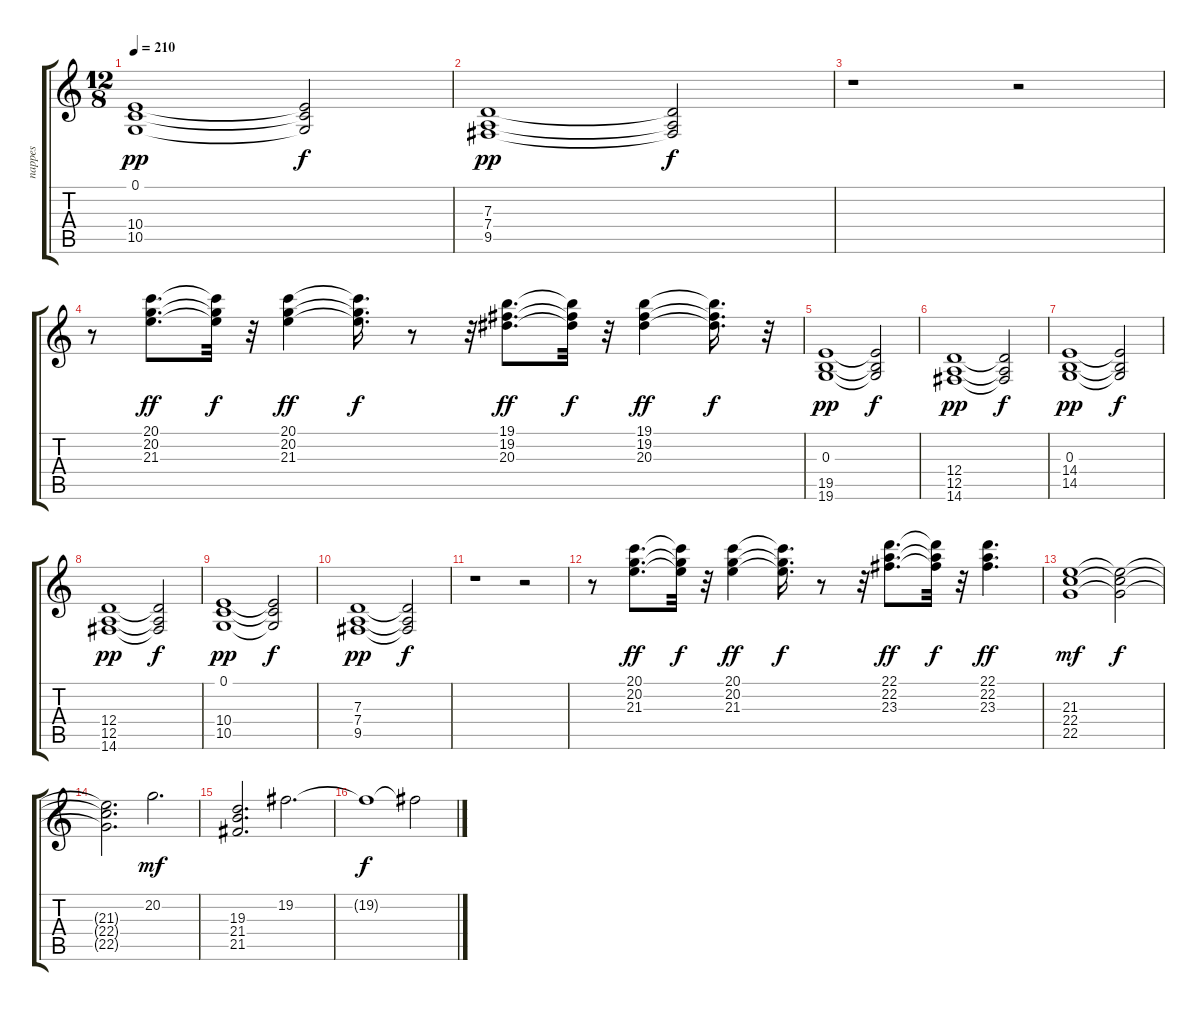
\track ("nappes" "nappes") {instrument synthstrings1}
\staff {score tabs}
\tuning (E4 B3 G3 D3 A2 E2) {hide}
\ts (12 8)
\tempo 210
\clef g2
\ks c
(0.1 10.4 10.5).1{dy pp} (0.1{t} 10.4{t} 10.5{t}).2{dy f} |
(7.3 7.4 9.5).1{dy pp} (7.3{t} 7.4{t} 9.5{t}).2{dy f} |
r.1 r.2 |
r.8 (20.1 20.2 21.3).8{d dy ff} (20.1{t} 20.2{t} 21.3{t}).32{dy f} r.32 (20.1 20.2 21.3).4{dy ff} (20.1{t} 20.2{t} 21.3{t}).16{d dy f} r.8 r.32 (19.1 19.2 20.3).8{d dy ff} (19.1{t} 19.2{t} 20.3{t}).32{dy f} r.32 (19.1 19.2 20.3).4{dy ff} (19.1{t} 19.2{t} 20.3{t}).16{d dy f} r.32 |
(0.3 19.5 19.6).1{dy pp} (0.3{t} 19.5{t} 19.6{t}).2{dy f} |
(12.4 12.5 14.6).1{dy pp} (12.4{t} 12.5{t} 14.6{t}).2{dy f} |
(0.3 14.4 14.5).1{dy pp} (0.3{t} 14.4{t} 14.5{t}).2{dy f} |
(12.4 12.5 14.6).1{dy pp} (12.4{t} 12.5{t} 14.6{t}).2{dy f} |
(0.1 10.4 10.5).1{dy pp} (0.1{t} 10.4{t} 10.5{t}).2{dy f} |
(7.3 7.4 9.5).1{dy pp} (7.3{t} 7.4{t} 9.5{t}).2{dy f} |
r.1 r.2 |
r.8 (20.1 20.2 21.3).8{d dy ff} (20.1{t} 20.2{t} 21.3{t}).32{dy f} r.32 (20.1 20.2 21.3).4{dy ff} (20.1{t} 20.2{t} 21.3{t}).16{d dy f} r.8 r.32 (22.1 22.2 23.3).8{d dy ff} (22.1{t} 22.2{t} 23.3{t}).32{dy f} r.32 (22.1 22.2 23.3).4{d dy ff} |
(21.3 22.4 22.5).1{dy mf} (21.3{t} 22.4{t} 22.5{t}).2{dy f} |
(21.3{t} 22.4{t} 22.5{t}).2{d} 20.2.2{d dy mf} |
(19.3 21.4 21.5).2{d} 19.2.2{d} |
19.2{t}.1{dy f} 19.2{t}.2
